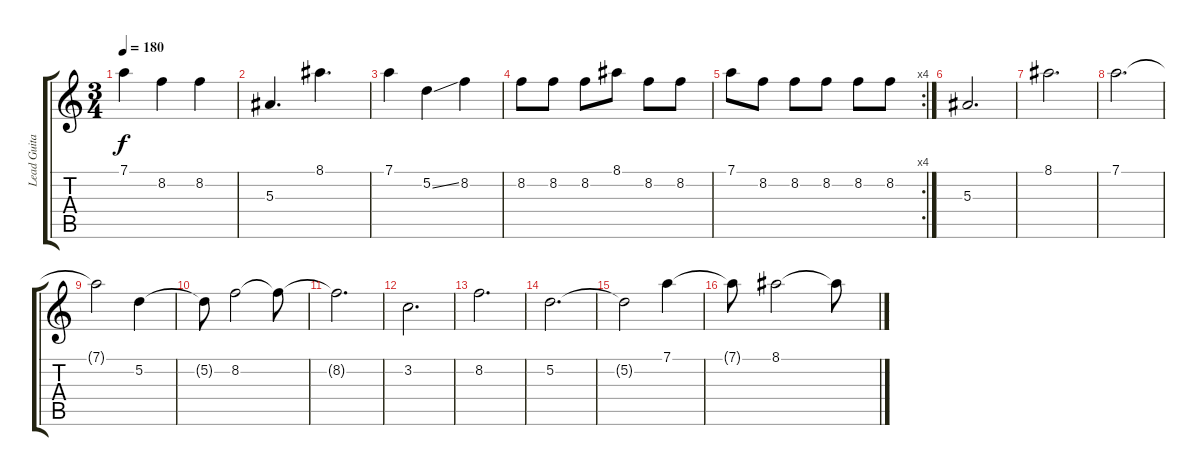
\track ("Lead Guitar" "Lead Guita") {instrument distortionguitar}
\staff {score tabs}
\tuning (D4 A3 F3 C3 G2 C2) {hide}
\ts (3 4)
\tempo 180
\clef g2
\ks c
7.1.4{dy f} 8.2.4 8.2.4 |
5.3.4{d} 8.1.4{d} |
7.1.4 5.2{ss}.4 8.2.4 |
8.2.8 8.2.8 8.2.8 8.1.8 8.2.8 8.2.8 |
\rc 4
7.1.8 8.2.8 8.2.8 8.2.8 8.2.8 8.2.8 |
5.3.2{d} |
8.1.2{d} |
7.1.2{d} |
7.1{t}.2 5.2.4 |
5.2{t}.8 8.2.2 8.2{t}.8 |
8.2{t}.2{d} |
3.2.2{d} |
8.2.2{d} |
5.2.2{d} |
5.2{t}.2 7.1.4 |
7.1{t}.8 8.1.2 8.1{t}.8
